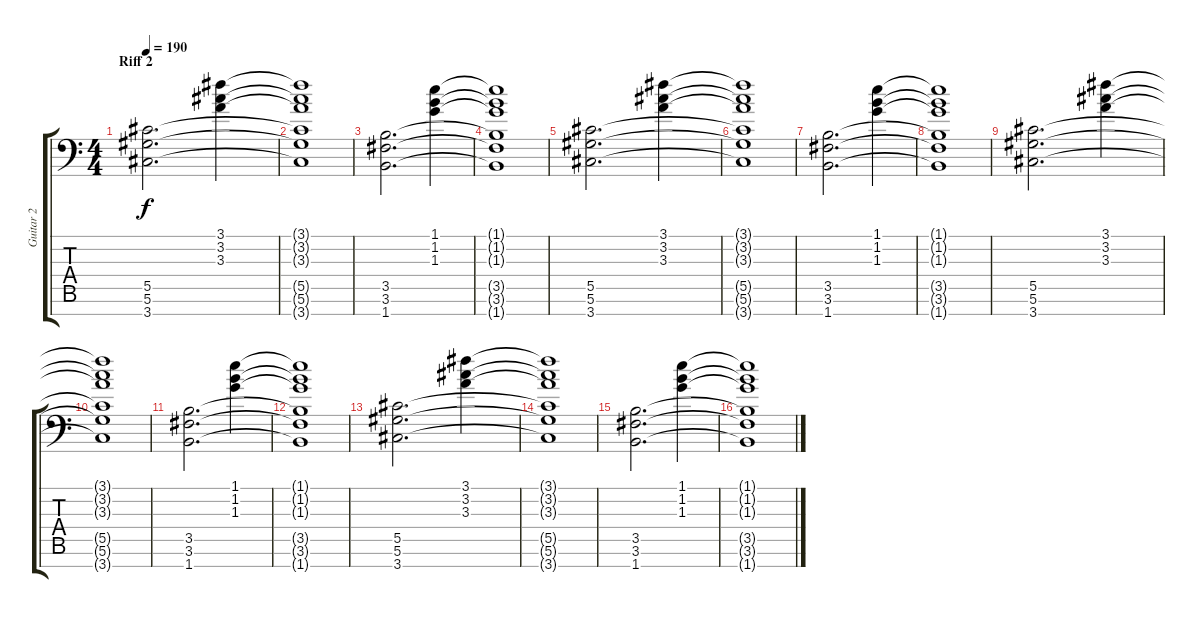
\track ("Guitar 2" "Guitar 2") {instrument distortionguitar}
\staff {score tabs}
\tuning (Eb4 Bb3 Gb3 Db3 Ab2 Eb2 Bb1) {hide}
\ts (4 4)
\section ("" "Riff 2")
\tempo 190
\clef f4
\ks c
(5.5 5.6 3.7).2{d dy f beam merge} (3.1 3.2 3.3).4 |
(3.1{t} 3.2{t} 3.3{t} 5.5{t} 5.6{t} 3.7{t}).1 |
(3.5 3.6 1.7).2{d beam merge} (1.1 1.2 1.3).4 |
(1.1{t} 1.2{t} 1.3{t} 3.5{t} 3.6{t} 1.7{t}).1 |
(5.5 5.6 3.7).2{d beam merge} (3.1 3.2 3.3).4 |
(3.1{t} 3.2{t} 3.3{t} 5.5{t} 5.6{t} 3.7{t}).1 |
(3.5 3.6 1.7).2{d beam merge} (1.1 1.2 1.3).4 |
(1.1{t} 1.2{t} 1.3{t} 3.5{t} 3.6{t} 1.7{t}).1 |
(5.5 5.6 3.7).2{d} (3.1 3.2 3.3).4 |
(3.1{t} 3.2{t} 3.3{t} 5.5{t} 5.6{t} 3.7{t}).1 |
(3.5 3.6 1.7).2{d} (1.1 1.2 1.3).4 |
(1.1{t} 1.2{t} 1.3{t} 3.5{t} 3.6{t} 1.7{t}).1 |
(5.5 5.6 3.7).2{d} (3.1 3.2 3.3).4 |
(3.1{t} 3.2{t} 3.3{t} 5.5{t} 5.6{t} 3.7{t}).1 |
(3.5 3.6 1.7).2{d beam merge} (1.1 1.2 1.3).4 |
(1.1{t} 1.2{t} 1.3{t} 3.5{t} 3.6{t} 1.7{t}).1
